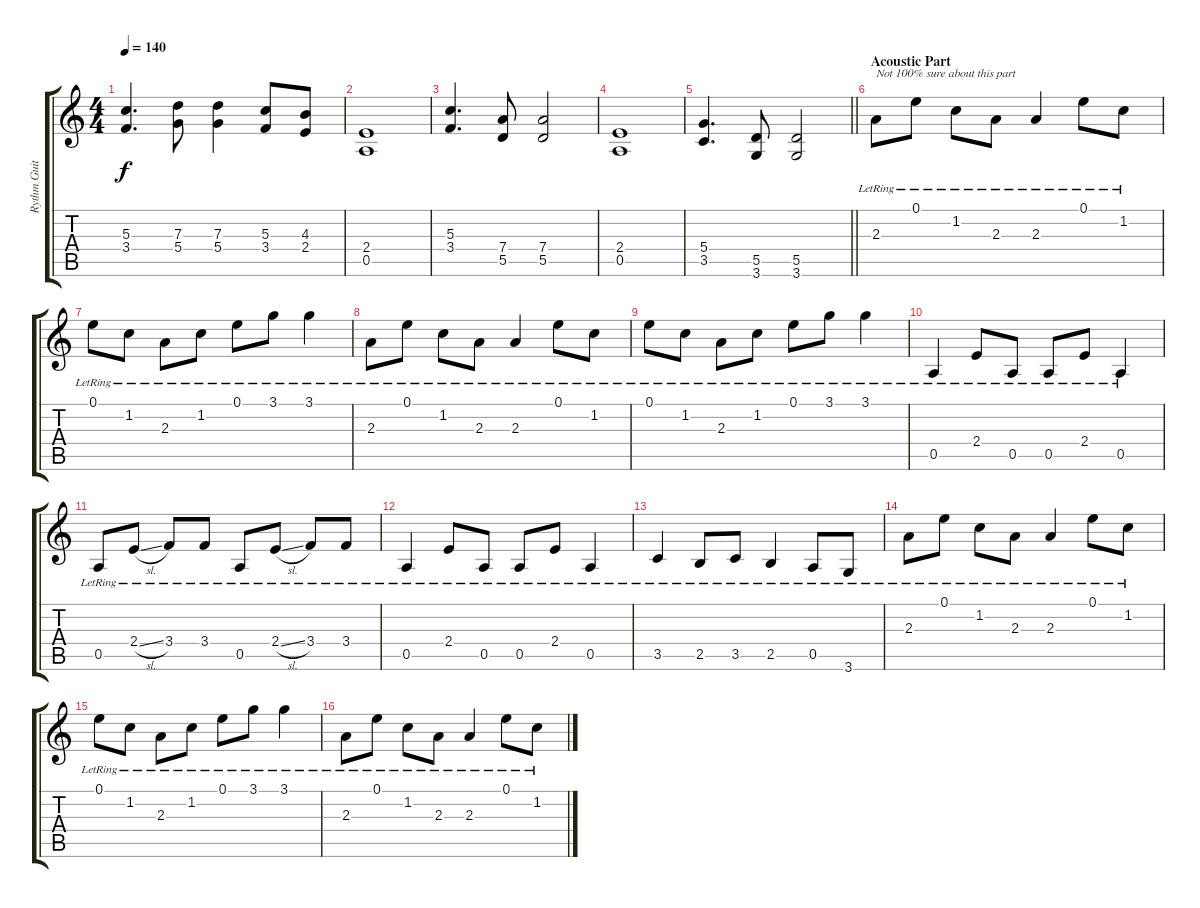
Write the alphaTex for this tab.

\track ("Rythm Guitar" "Rythm Guit") {instrument distortionguitar}
\staff {score tabs}
\tuning (E4 B3 G3 D3 A2 E2) {hide}
\ts (4 4)
\tempo 140
\clef g2
\ks c
(5.3 3.4).4{d dy f} (7.3 5.4).8 (7.3 5.4).4 (5.3 3.4).8 (4.3 2.4).8 |
(2.4 0.5).1 |
(5.3 3.4).4{d} (7.4 5.5).8 (7.4 5.5).2 |
(2.4 0.5).1 |
\barLineRight lightlight
(5.4 3.5).4{d} (5.5 3.6).8 (5.5 3.6).2 |
\section ("" "Acoustic Part")
2.3{lr}.8{txt "Not 100% sure about this part" volume 10 instrument electricguitarclean} 0.1{lr}.8 1.2{lr}.8 2.3{lr}.8 2.3{lr}.4 0.1{lr}.8 1.2{lr}.8 |
0.1{lr}.8 1.2{lr}.8 2.3{lr}.8 1.2{lr}.8 0.1{lr}.8 3.1{lr}.8 3.1{lr}.4 |
2.3{lr}.8 0.1{lr}.8 1.2{lr}.8 2.3{lr}.8 2.3{lr}.4 0.1{lr}.8 1.2{lr}.8 |
0.1{lr}.8 1.2{lr}.8 2.3{lr}.8 1.2{lr}.8 0.1{lr}.8 3.1{lr}.8 3.1{lr}.4 |
0.5{lr}.4 2.4{lr}.8 0.5{lr}.8 0.5{lr}.8 2.4{lr}.8 0.5{lr}.4 |
0.5{lr}.8 2.4{sl lr}.8 3.4{lr}.8 3.4{lr}.8 0.5{lr}.8 2.4{sl lr}.8 3.4{lr}.8 3.4{lr}.8 |
0.5{lr}.4 2.4{lr}.8 0.5{lr}.8 0.5{lr}.8 2.4{lr}.8 0.5{lr}.4 |
3.5{lr}.4 2.5{lr}.8 3.5{lr}.8 2.5{lr}.4 0.5{lr}.8 3.6{lr}.8 |
2.3{lr}.8 0.1{lr}.8 1.2{lr}.8 2.3{lr}.8 2.3{lr}.4 0.1{lr}.8 1.2{lr}.8 |
0.1{lr}.8 1.2{lr}.8 2.3{lr}.8 1.2{lr}.8 0.1{lr}.8 3.1{lr}.8 3.1{lr}.4 |
2.3{lr}.8 0.1{lr}.8 1.2{lr}.8 2.3{lr}.8 2.3{lr}.4 0.1{lr}.8 1.2{lr}.8
